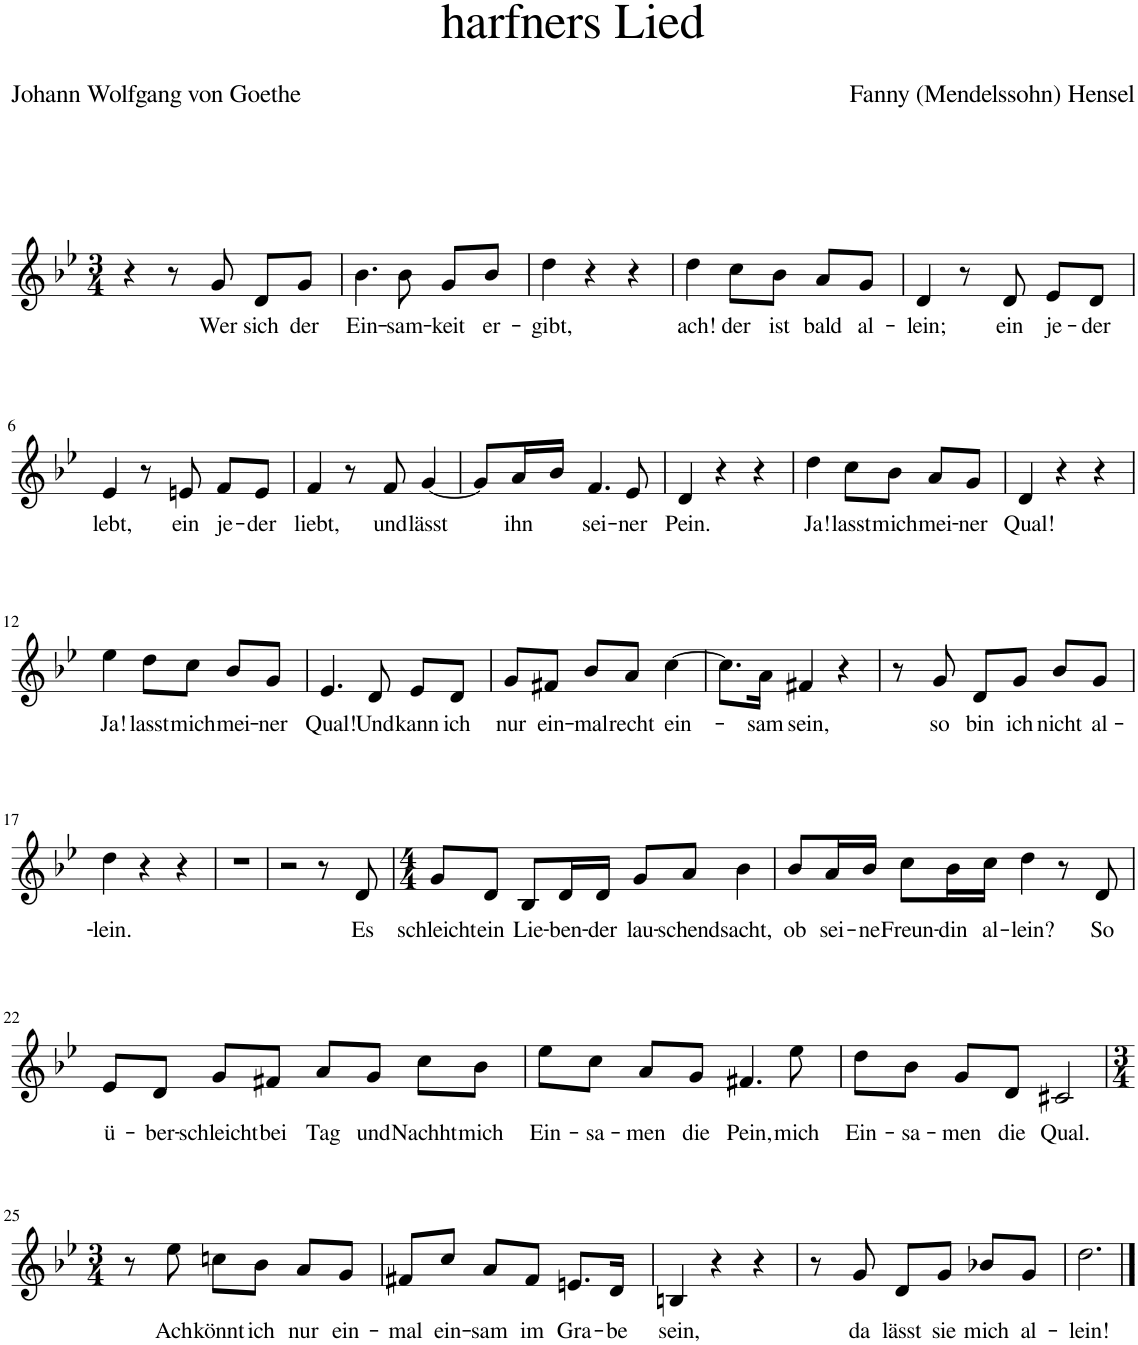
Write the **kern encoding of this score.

**kern	**text
*part1	*part1
*staff1	*staff1
*I"Piano	*
*I'Pno	*
*clefG2	*
*k[b-e-]	*
*M3/4	*
=1	=1
4r	.
8r	.
!	!LO:LY:b
8g/	Wer
!	!LO:LY:b
8d/L	sich
!	!LO:LY:b
8g/J	der
=2	=2
!	!LO:LY:b
4.b-\	Ein-
!	!LO:LY:b
8b-\	-sam-
!	!LO:LY:b
8g/L	-keit
!	!LO:LY:b
8b-/J	er-
=3	=3
!	!LO:LY:b
4dd\	-gibt,
4r	.
4r	.
=4	=4
!	!LO:LY:b
4dd\	ach!
!	!LO:LY:b
8cc\L	der
!	!LO:LY:b
8b-\J	ist
!	!LO:LY:b
8a/L	bald
!	!LO:LY:b
8g/J	al-
=5	=5
!	!LO:LY:b
4d/	-lein;
8r	.
!	!LO:LY:b
8d/	ein
!	!LO:LY:b
8e-/L	je-
!	!LO:LY:b
8d/J	-der
!!LO:LB:g=z
=6	=6
!	!LO:LY:b
4e-/	lebt,
8r	.
!	!LO:LY:b
8en/	ein
!	!LO:LY:b
8f/L	je-
!	!LO:LY:b
8e/J	-der
=7	=7
!	!LO:LY:b
4f/	liebt,
8r	.
!	!LO:LY:b
8f/	und
!	!LO:LY:b
[4g/	lässt
=8	=8
8g/L]	.
!	!LO:LY:b
16a/L	ihn
16b-/JJ	.
!	!LO:LY:b
4.f/	sei-
!	!LO:LY:b
8e-/	-ner
=9	=9
!	!LO:LY:b
4d/	Pein.
4r	.
4r	.
=10	=10
!	!LO:LY:b
4dd\	Ja!
!	!LO:LY:b
8cc\L	lasst
!	!LO:LY:b
8b-\J	mich
!	!LO:LY:b
8a/L	mei-
!	!LO:LY:b
8g/J	-ner
=11	=11
!	!LO:LY:b
4d/	Qual!
4r	.
4r	.
!!LO:LB:g=z
=12	=12
!	!LO:LY:b
4ee-\	Ja!
!	!LO:LY:b
8dd\L	lasst
!	!LO:LY:b
8cc\J	mich
!	!LO:LY:b
8b-/L	mei-
!	!LO:LY:b
8g/J	-ner
=13	=13
!	!LO:LY:b
4.e-/	Qual!
!	!LO:LY:b
8d/	Und
!	!LO:LY:b
8e-/L	kann
!	!LO:LY:b
8d/J	ich
=14	=14
!	!LO:LY:b
8g/L	nur
!	!LO:LY:b
8f#X/J	ein-
!	!LO:LY:b
8b-/L	-mal
!	!LO:LY:b
8a/J	recht
!	!LO:LY:b
[4cc\	ein-
=15	=15
8.cc\L]	.
!	!LO:LY:b
16a\Jk	-sam
!	!LO:LY:b
4f#X/	sein,
4r	.
=16	=16
8r	.
!	!LO:LY:b
8g/	so
!	!LO:LY:b
8d/L	bin
!	!LO:LY:b
8g/J	ich
!	!LO:LY:b
8b-/L	nicht
!	!LO:LY:b
8g/J	al-
!!LO:LB:g=z
=17	=17
!	!LO:LY:b
4dd\	-lein.
4r	.
4r	.
=18	=18
2.r	.
=19	=19
2r	.
8r	.
!	!LO:LY:b
8d/	Es
=20	=20
*M4/4	*
!	!LO:LY:b
8g/L	schleicht
!	!LO:LY:b
8d/J	ein
!	!LO:LY:b
8B-/L	Lie-
!	!LO:LY:b
16d/L	-ben-
!	!LO:LY:b
16d/JJ	-der
!	!LO:LY:b
8g/L	lau-
!	!LO:LY:b
8a/J	-schend
!	!LO:LY:b
4b-\	sacht,
=21	=21
!	!LO:LY:b
8b-/L	ob
!	!LO:LY:b
16a/L	sei-
!	!LO:LY:b
16b-/JJ	-ne
!	!LO:LY:b
8cc\L	Freun-
!	!LO:LY:b
16b-\L	-din
!	!LO:LY:b
16cc\JJ	al-
!	!LO:LY:b
4dd\	-lein?
8r	.
!	!LO:LY:b
8d/	So
!!LO:LB:g=z
=22	=22
!	!LO:LY:b
8e-/L	ü-
!	!LO:LY:b
8d/J	-ber-
!	!LO:LY:b
8g/L	-schleicht
!	!LO:LY:b
8f#X/J	bei
!	!LO:LY:b
8a/L	Tag
!	!LO:LY:b
8g/J	und
!	!LO:LY:b
8cc\L	Nachht
!	!LO:LY:b
8b-\J	mich
=23	=23
!	!LO:LY:b
8ee-\L	Ein-
!	!LO:LY:b
8cc\J	-sa-
!	!LO:LY:b
8a/L	-men
!	!LO:LY:b
8g/J	die
!	!LO:LY:b
4.f#X/	Pein,
!	!LO:LY:b
8ee-\	mich
=24	=24
!	!LO:LY:b
8dd\L	Ein-
!	!LO:LY:b
8b-\J	-sa-
!	!LO:LY:b
8g/L	-men
!	!LO:LY:b
8d/J	die
!	!LO:LY:b
2c#X/	Qual.
!!LO:LB:g=z
=25	=25
*M3/4	*
8r	.
!	!LO:LY:b
8ee-\	Ach
!	!LO:LY:b
8ccn\L	könnt
!	!LO:LY:b
8b-\J	ich
!	!LO:LY:b
8a/L	nur
!	!LO:LY:b
8g/J	ein-
=26	=26
!	!LO:LY:b
8f#X/L	-mal
!	!LO:LY:b
8cc/J	ein-
!	!LO:LY:b
8a/L	-sam
!	!LO:LY:b
8f#/J	im
!	!LO:LY:b
8.en/L	Gra-
!	!LO:LY:b
16d/Jk	-be
=27	=27
!	!LO:LY:b
4Bn/	sein,
4r	.
4r	.
=28	=28
8r	.
!	!LO:LY:b
8g/	da
!	!LO:LY:b
8d/L	lässt
!	!LO:LY:b
8g/J	sie
!	!LO:LY:b
8b-X/L	mich
!	!LO:LY:b
8g/J	al-
=29	=29
!	!LO:LY:b
2.dd\	-lein!
==	==
*-	*-
